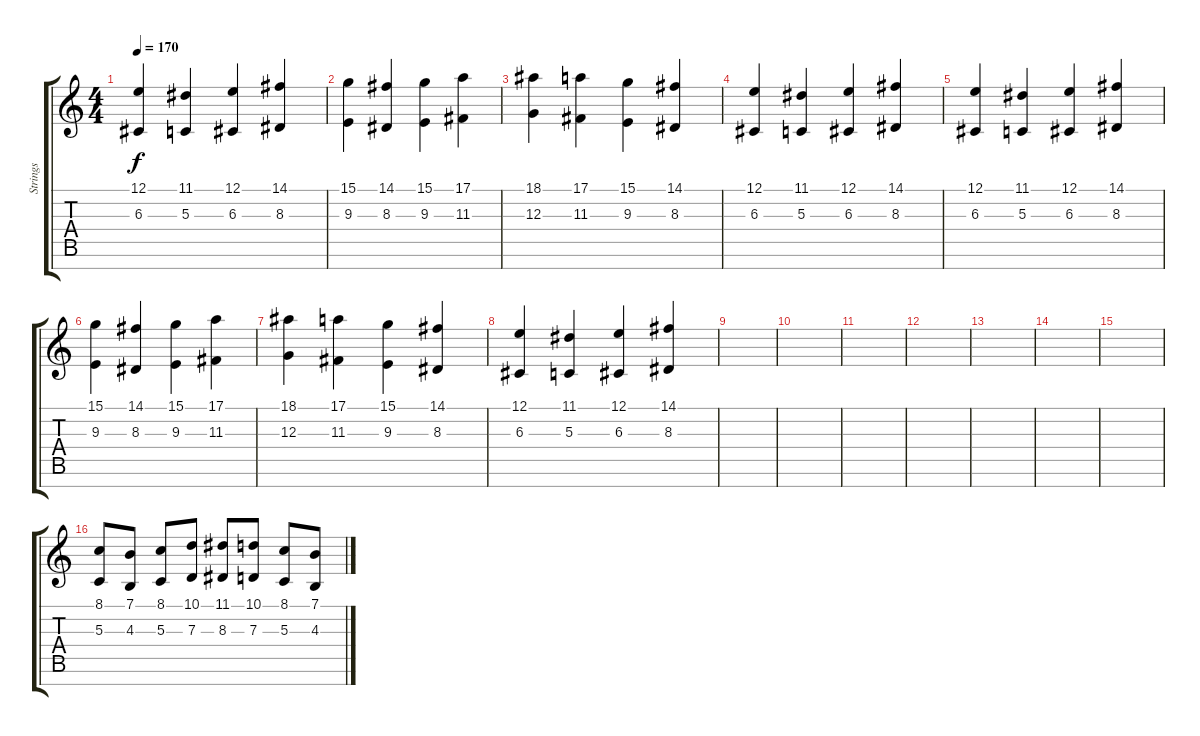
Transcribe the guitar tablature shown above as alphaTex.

\track ("Strings" "Strings") {instrument stringensemble1}
\staff {score tabs}
\tuning (E4 B3 G3 D3 A2 E2 B1) {hide}
\ts (4 4)
\tempo 170
\clef g2
\ks c
(12.1 6.3).4{dy f} (11.1 5.3).4 (12.1 6.3).4 (14.1 8.3).4 |
(15.1 9.3).4 (14.1 8.3).4 (15.1 9.3).4 (17.1 11.3).4 |
(18.1 12.3).4 (17.1 11.3).4 (15.1 9.3).4 (14.1 8.3).4 |
(12.1 6.3).4 (11.1 5.3).4 (12.1 6.3).4 (14.1 8.3).4 |
(12.1 6.3).4 (11.1 5.3).4 (12.1 6.3).4 (14.1 8.3).4 |
(15.1 9.3).4 (14.1 8.3).4 (15.1 9.3).4 (17.1 11.3).4 |
(18.1 12.3).4 (17.1 11.3).4 (15.1 9.3).4 (14.1 8.3).4 |
(12.1 6.3).4 (11.1 5.3).4 (12.1 6.3).4 (14.1 8.3).4 |
|
|
|
|
|
|
|
(8.1 5.3).8 (7.1 4.3).8 (8.1 5.3).8 (10.1 7.3).8 (11.1 8.3).8 (10.1 7.3).8 (8.1 5.3).8 (7.1 4.3).8
